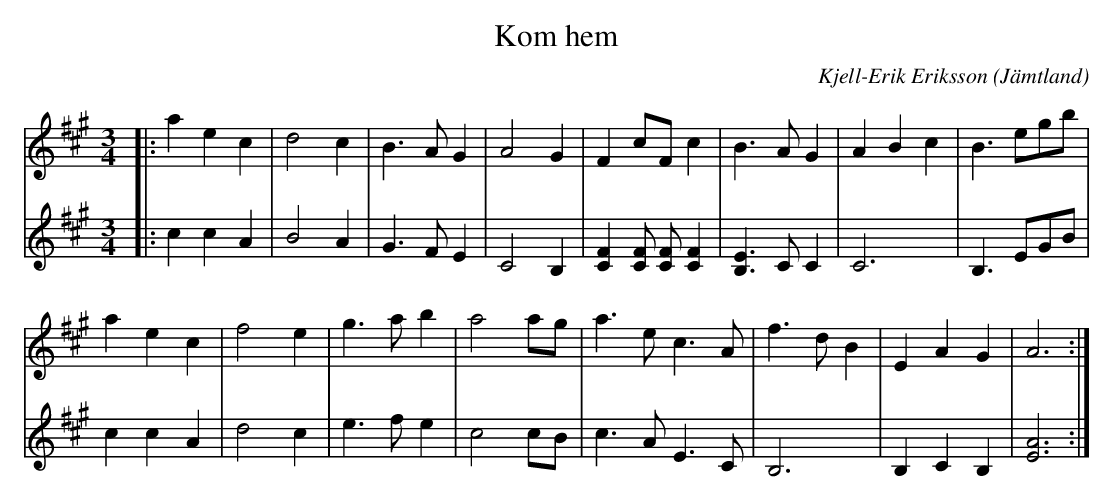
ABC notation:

X:1
T:Kom hem
O:Jämtland
C:Kjell-Erik Eriksson
M:3/4
L:1/4
K:A
[V:1]|:aec|d2 c|B>AG|A2 G |F c/2F/2 c                     |B>           A   G |ABc|B >eg/2b/2|
[V:2]|:ccA|B2 A|G>FE|C2 B,|[C F] [C/2 F/2] [C/2 F/2] [C F]|[B,3/2 E3/2] C/2 C |C3 |B,>EG/2B/2|
[V:1]aec|f2e|g>ab|a2 a/2g/2|a>e c>A|f >dB|E AG |A3:|
[V:2]ccA|d2c|e>fe|c2 c/2B/2|c>A E>C|B,3  |B,CB,|[A3 E3]:|
